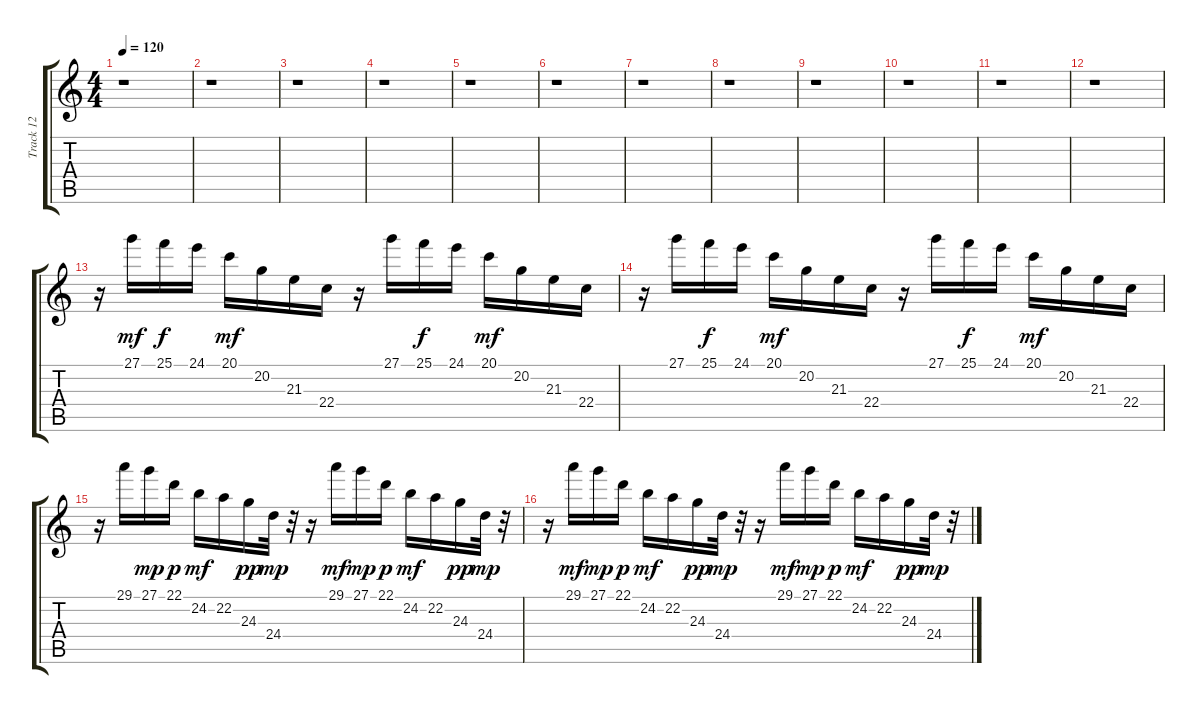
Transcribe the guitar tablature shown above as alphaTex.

\track ("Track 12" "Track 12") {instrument synthbrass1}
\staff {score tabs}
\tuning (E4 B3 G3 D3 A2 E2) {hide}
\ts (4 4)
\tempo 120
\clef g2
\ks c
r.1{dy mp} |
r.1 |
r.1 |
r.1 |
r.1 |
r.1 |
r.1 |
r.1 |
r.1 |
r.1 |
r.1 |
r.1 |
r.16{balance 3} 27.1.16{dy mf} 25.1.16{dy f} 24.1.16 20.1.16{dy mf} 20.2.16 21.3.16 22.4.16 r.16 27.1.16 25.1.16{dy f} 24.1.16 20.1.16{dy mf} 20.2.16 21.3.16 22.4.16 |
r.16 27.1.16 25.1.16{dy f} 24.1.16 20.1.16{dy mf} 20.2.16 21.3.16 22.4.16 r.16 27.1.16 25.1.16{dy f} 24.1.16 20.1.16{dy mf} 20.2.16 21.3.16 22.4.16 |
r.16 29.1.16 27.1.16{dy mp} 22.1.16{dy p} 24.2.16{dy mf} 22.2.16 24.3.16{dy pp} 24.4.32{dy mp} r.32 r.16 29.1.16{dy mf} 27.1.16{dy mp} 22.1.16{dy p} 24.2.16{dy mf} 22.2.16 24.3.16{dy pp} 24.4.32{dy mp} r.32 |
r.16 29.1.16{dy mf} 27.1.16{dy mp} 22.1.16{dy p} 24.2.16{dy mf} 22.2.16 24.3.16{dy pp} 24.4.32{dy mp} r.32 r.16 29.1.16{dy mf} 27.1.16{dy mp} 22.1.16{dy p} 24.2.16{dy mf} 22.2.16 24.3.16{dy pp} 24.4.32{dy mp} r.32
